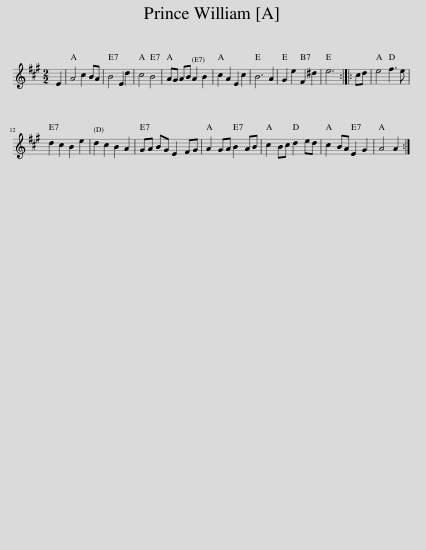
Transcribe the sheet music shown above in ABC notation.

X:1
L:1/8
M:2/2
I:linebreak $
K:A
V:1 treble
V:1
 E2 | A4 c2 BA | B4 E2 d2 | c4 B4 | AG AB A2 B2 | %5
 c2 A2 E2 c2 | B6 A2 | G2 e2 F2 ^d2 | e6 :: cd | %10
 e4 f3 e |$ d2 c2 B2 e2 | d2 c2 B2 A2 | GA BG E2 FG | A2 GA B2 AB | %15
 c2 Bc d2 ed | c2 BA E2 G2 | A4 A2 :| %18
